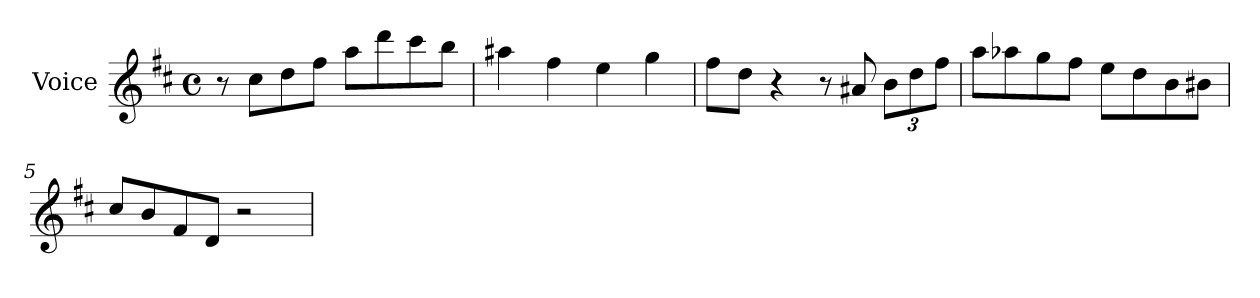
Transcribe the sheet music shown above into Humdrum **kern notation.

**kern
*part1
*staff1
*I"Voice
*I'Voice
*clefG2
*k[f#c#]
*M4/4
*met(c)
=1
8r
8cc#\L
8dd\
8ff#\J
8aa\L
8ddd\
8ccc#\
8bb\J
=2
4aa#X\
4ff#\
4ee\
4gg\
=3
8ff#\L
8dd\J
4r
8r
8a#X/
12b\L
12dd\
12ff#\J
=4
8aa\L
8aa-X\
8gg\
8ff#\J
8ee\L
8dd\
8b\
8b#X\J
=5
8cc#/L
8b/
8f#/
8d/J
2rcc
=
*-
